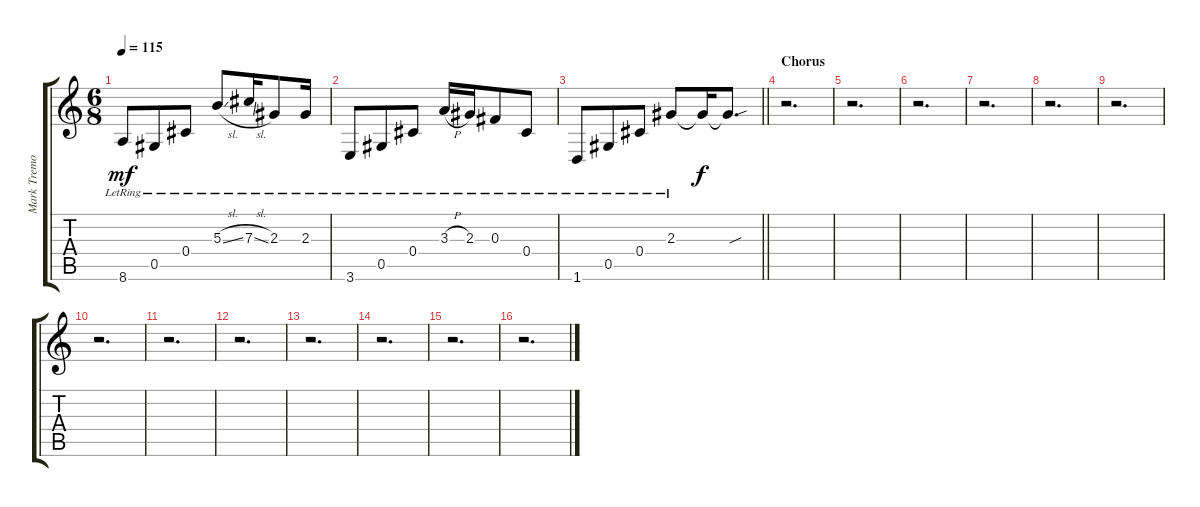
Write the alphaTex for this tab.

\track ("Mark Tremonti" "Mark Tremo") {instrument electricguitarclean}
\staff {score tabs}
\tuning (Eb4 Bb3 Gb3 Db3 Ab2 Db2) {hide}
\ts (6 8)
\tempo 115
\clef g2
\ks c
8.6{lr}.8{dy mf} 0.5{lr}.8 0.4{lr}.8 5.3{sl lr}.8 7.3{sl lr}.16 2.3{lr}.8 2.3{lr}.16 |
3.6{lr}.8 0.5{lr}.8 0.4{lr}.8 3.3{h lr}.16 2.3{lr}.16 0.3{lr}.8 0.4{lr}.8 |
\barLineRight lightlight
1.6{lr}.8 0.5{lr}.8 0.4{lr}.8 2.3{lr}.8 2.3{t}.16{dy f} 2.3{sou t}.8{d} |
\section ("" "Chorus")
r.2{d} |
r.2{d} |
r.2{d} |
r.2{d} |
r.2{d} |
r.2{d} |
r.2{d} |
r.2{d} |
r.2{d} |
r.2{d} |
r.2{d} |
r.2{d} |
r.2{d}
